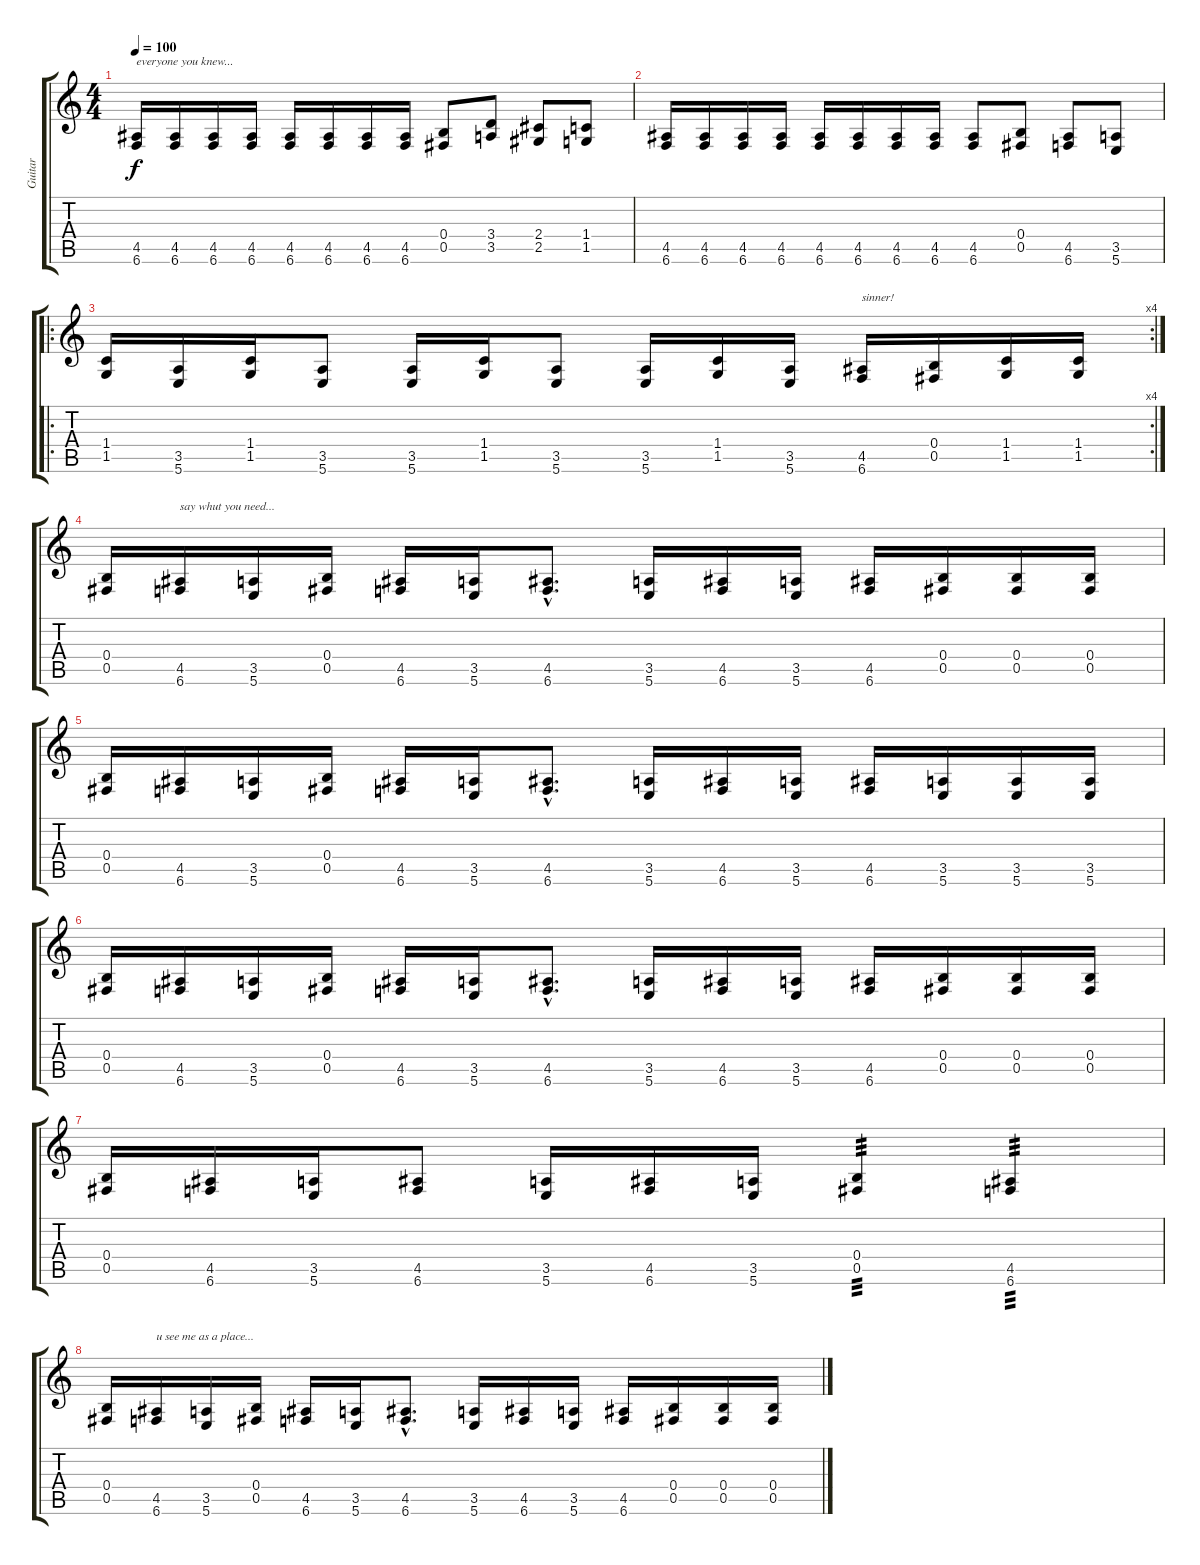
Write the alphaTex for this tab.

\track ("Guitar" "Guitar") {instrument overdrivenguitar}
\staff {score tabs}
\tuning (Db4 Ab3 E3 B2 Gb2 B1) {hide}
\ts (4 4)
\tempo 100
\clef g2
\ks c
(4.5 6.6).16{txt "everyone you knew..." dy f} (4.5 6.6).16 (4.5 6.6).16 (4.5 6.6).16 (4.5 6.6).16 (4.5 6.6).16 (4.5 6.6).16 (4.5 6.6).16 (0.4 0.5).8 (3.4 3.5).8 (2.4 2.5).8 (1.4 1.5).8 |
(4.5 6.6).16 (4.5 6.6).16 (4.5 6.6).16 (4.5 6.6).16 (4.5 6.6).16 (4.5 6.6).16 (4.5 6.6).16 (4.5 6.6).16 (4.5 6.6).8 (0.4 0.5).8 (4.5 6.6).8 (3.5 5.6).8 |
\ro
\rc 4
(1.4 1.5).16 (3.5 5.6).16 (1.4 1.5).16 (3.5 5.6).8 (3.5 5.6).16 (1.4 1.5).16 (3.5 5.6).8 (3.5 5.6).16 (1.4 1.5).16 (3.5 5.6).16 (4.5 6.6).16{txt "sinner!"} (0.4 0.5).16 (1.4 1.5).16 (1.4 1.5).16 |
(0.4 0.5).16{instrument electricguitarmuted} (4.5 6.6).16{txt "say whut you need..."} (3.5 5.6).16 (0.4 0.5).16 (4.5 6.6).16 (3.5 5.6).16 (4.5{hac} 6.6{hac}).8{d} (3.5 5.6).16 (4.5 6.6).16 (3.5 5.6).16 (4.5 6.6).16 (0.4 0.5).16 (0.4 0.5).16 (0.4 0.5).16 |
(0.4 0.5).16 (4.5 6.6).16 (3.5 5.6).16 (0.4 0.5).16 (4.5 6.6).16 (3.5 5.6).16 (4.5{hac} 6.6{hac}).8{d} (3.5 5.6).16 (4.5 6.6).16 (3.5 5.6).16 (4.5 6.6).16 (3.5 5.6).16 (3.5 5.6).16 (3.5 5.6).16 |
(0.4 0.5).16 (4.5 6.6).16 (3.5 5.6).16 (0.4 0.5).16 (4.5 6.6).16 (3.5 5.6).16 (4.5{hac} 6.6{hac}).8{d} (3.5 5.6).16 (4.5 6.6).16 (3.5 5.6).16 (4.5 6.6).16 (0.4 0.5).16 (0.4 0.5).16 (0.4 0.5).16 |
(0.4 0.5).16 (4.5 6.6).16 (3.5 5.6).16 (4.5 6.6).8 (3.5 5.6).16 (4.5 6.6).16 (3.5 5.6).16 (0.4 0.5).4{tp 3 instrument overdrivenguitar} (4.5 6.6).4{tp 3} |
(0.4 0.5).16{instrument electricguitarmuted} (4.5 6.6).16{txt "u see me as a place... "} (3.5 5.6).16 (0.4 0.5).16 (4.5 6.6).16 (3.5 5.6).16 (4.5{hac} 6.6{hac}).8{d} (3.5 5.6).16 (4.5 6.6).16 (3.5 5.6).16 (4.5 6.6).16 (0.4 0.5).16 (0.4 0.5).16 (0.4 0.5).16
